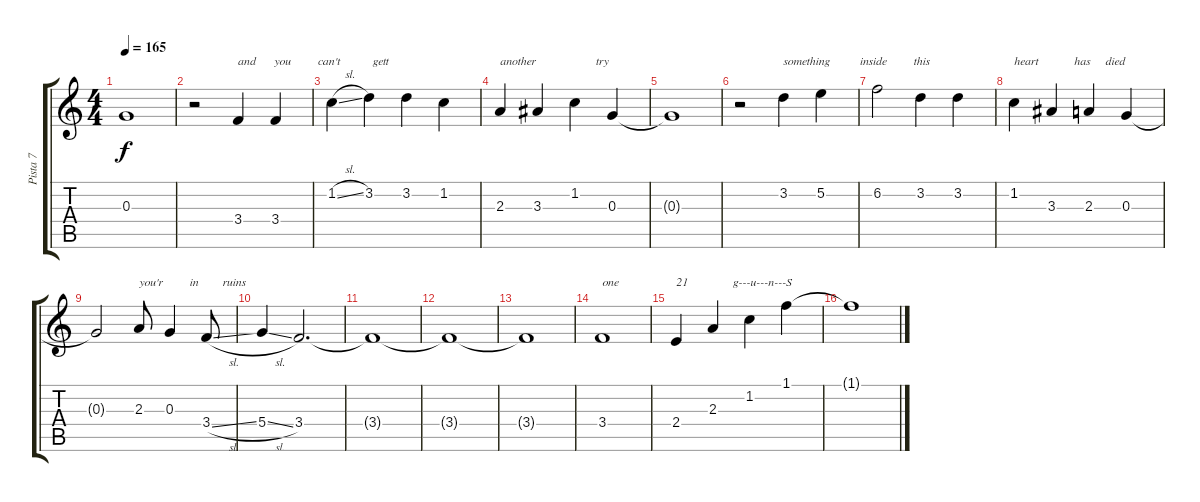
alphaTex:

\track ("Pista 7" "Pista 7") {instrument overdrivenguitar}
\staff {score tabs}
\tuning (E4 B3 G3 D3 A2 E2) {hide}
\ts (4 4)
\tempo 165
\clef g2
\ks c
0.3{t}.1{dy f} |
r.2 3.4.4{txt "and      you         can't           gett"} 3.4.4 |
1.2{sl}.4 3.2.4 3.2.4 1.2.4 |
2.3.4{txt "another                    try"} 3.3.4 1.2.4 0.3.4 |
0.3{t}.1 |
r.2 3.2.4{txt "something          inside         this"} 5.2.4 |
6.2.2 3.2.4 3.2.4 |
1.2.4{txt "heart            has     died"} 3.3.4 2.3.4 0.3.4 |
0.3{t}.2 2.3.8{txt "you'r         in        ruins"} 0.3.4 3.4{sl}.8 |
5.4{sl}.4 3.4.2{d} |
3.4{t}.1 |
3.4{t}.1 |
3.4{t}.1 |
3.4.1{txt "one"} |
2.4.4{txt "21               g---u---n---S"} 2.3.4 1.2.4 1.1.4 |
1.1{t}.1
